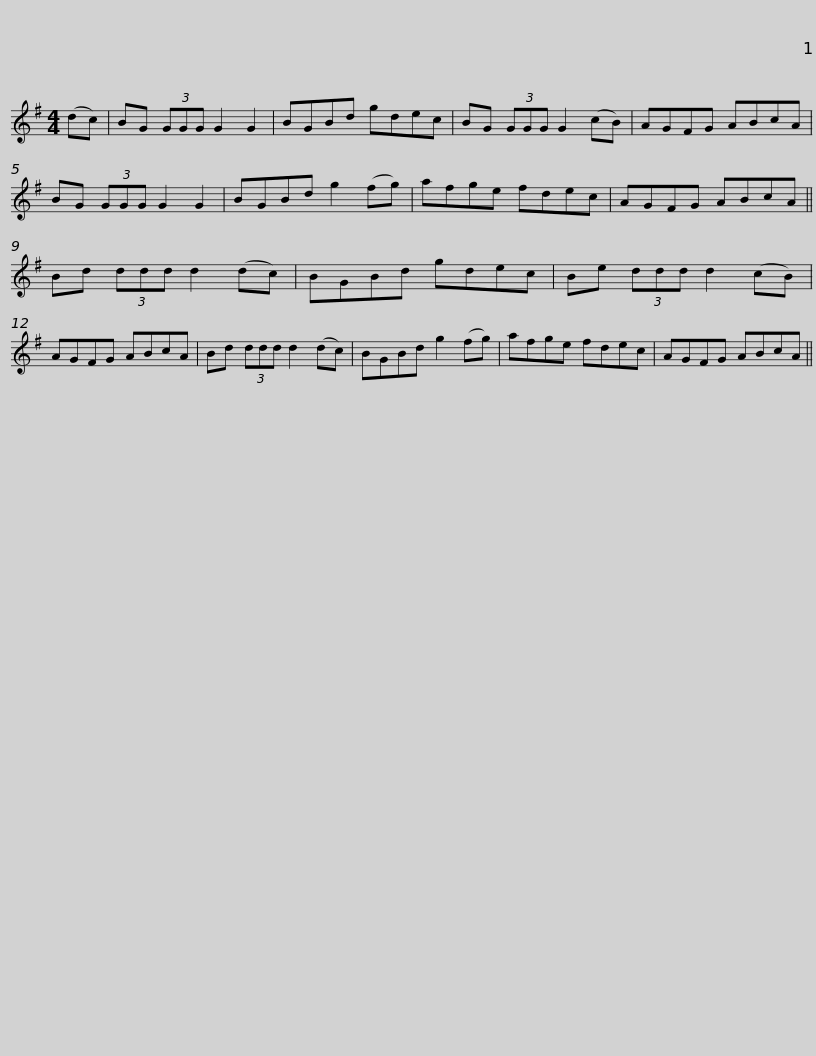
X:1
L:1/8
M:4/4
I:linebreak $
K:G
V:1 treble
V:1
 (dc) | BG (3GGG G2 G2 | BGBd gdec | BG (3GGG G2 (cB) | AGFG ABcA | %5
 BG (3GGG G2 G2 |$ BGBd g2 (fg) | afge fdec | AGFG ABcA || Bd (3ddd d2 (dc) | %10
 BGBd gdec |$ Be (3ddd d2 (cB) | AGFG ABcA | Bd (3ddd d2 (dc) | BGBd g2 (fg) | %15
 afge fdec |$ AGFG ABcA || %17
